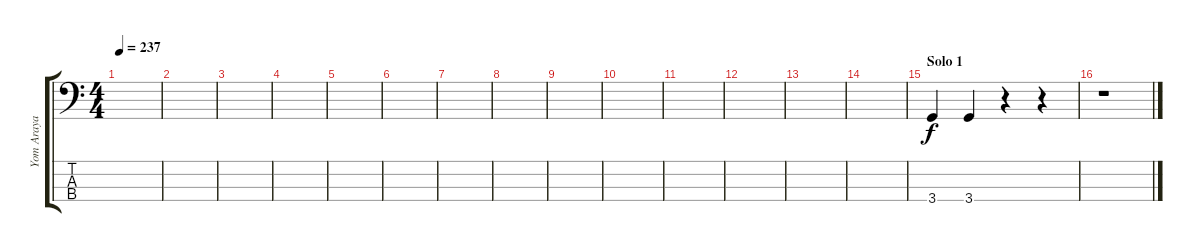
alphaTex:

\track ("Yom Araya" "Yom Araya") {instrument slapbass2}
\staff {score tabs}
\tuning (G2 D2 A1 E1) {hide}
\ts (4 4)
\tempo 237
\clef f4
\ks c
|
|
|
|
|
|
|
|
|
|
|
|
|
|
\section ("" "Solo 1")
3.4.4{volume 8 instrument slapbass2} 3.4.4 r.4 r.4 |
r.1
